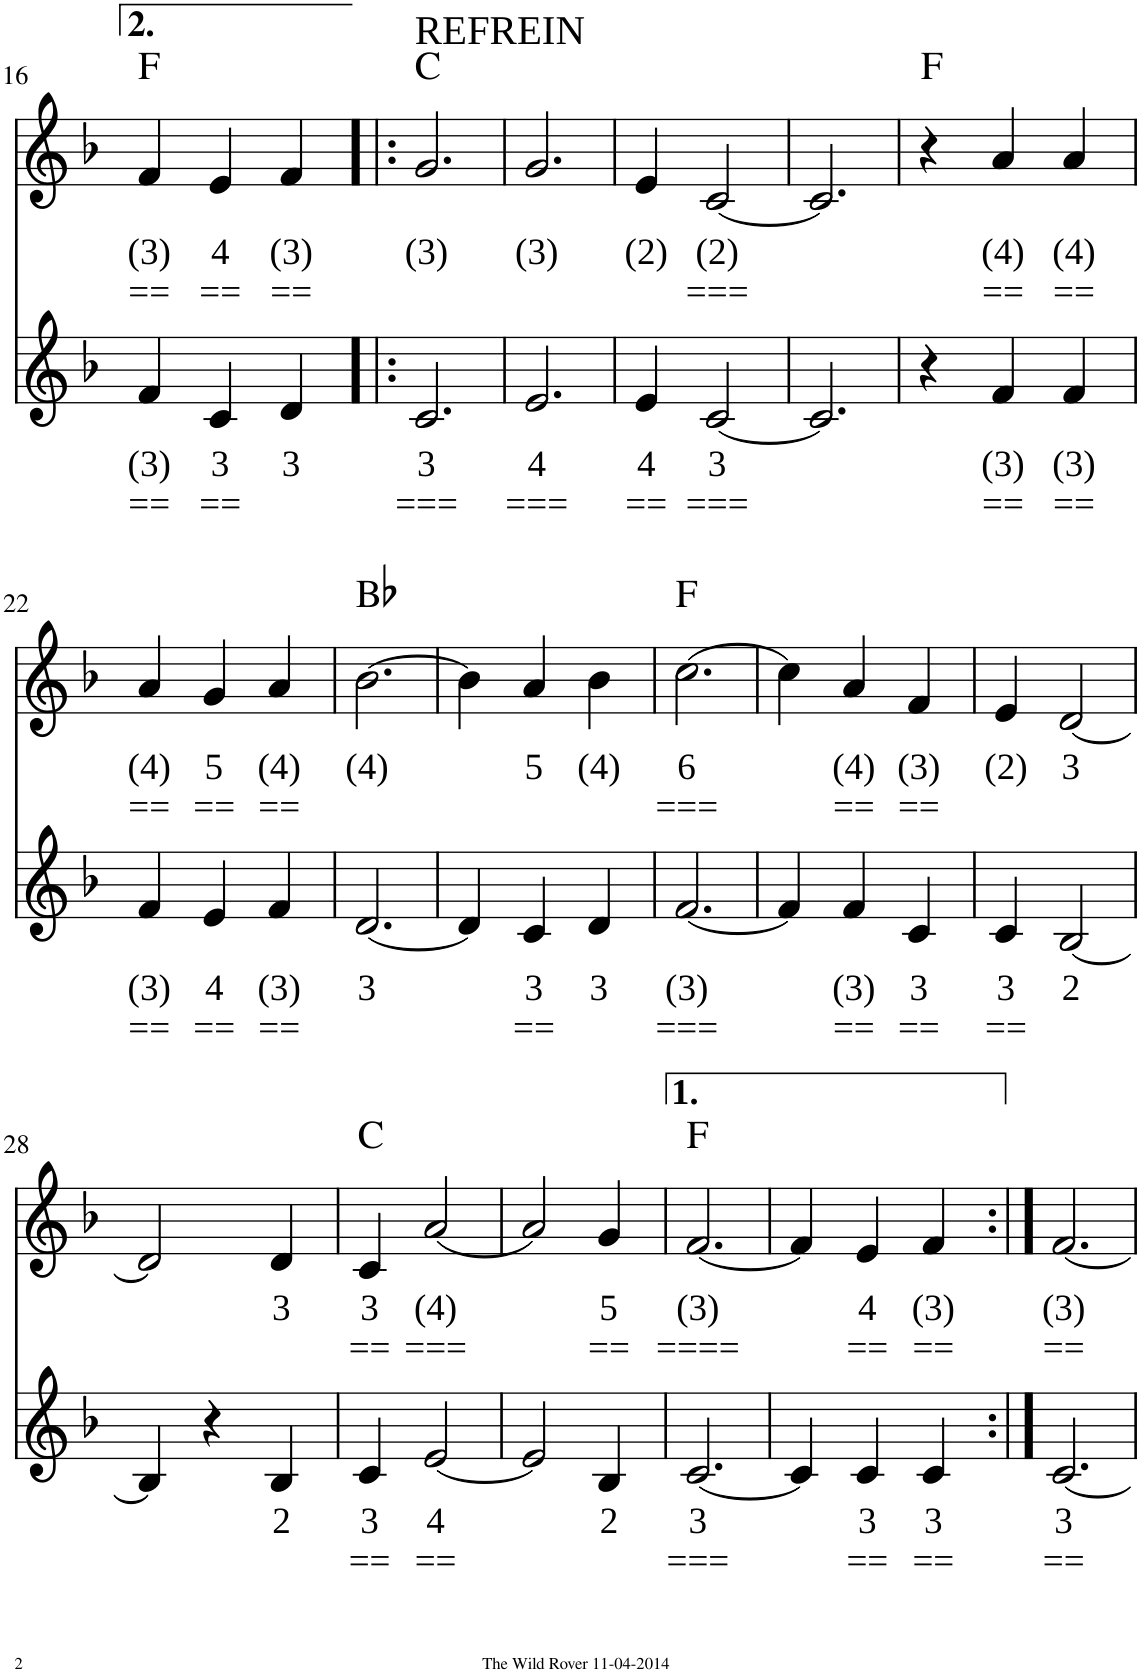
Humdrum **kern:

**kern	**text	**text	**kern	**text	**text	**harte
*part2	*part2	*part2	*part1	*part1	*part1	*part1
*staff2	*staff2	*staff2	*staff1	*staff1	*staff1	*
*I"Voice	*	*	*I"Voice	*	*	*
!!LO:PB:g=z
*clefG2	*	*	*clefG2	*	*	*
*k[b-]	*	*	*k[b-]	*	*	*
*M3/4	*	*	*M3/4	*	*	*
=16	=16	=16	=16	=16	=16	=16
!	!LO:LY:b	!LO:LY:b	!	!LO:LY:b	!LO:LY:b	!
4f/	(3)	==	4f/	(3)	==	F:maj
!	!LO:LY:b	!LO:LY:b	!	!LO:LY:b	!LO:LY:b	!
4c/	3	==	4e/	4	==	.
!	!LO:LY:b	!	!	!LO:LY:b	!LO:LY:b	!
4d/	3	.	4f/	(3)	==	.
=17!|:	=17!|:	=17!|:	=17!|:	=17!|:	=17!|:	=17!|:
!	!	!	!LO:TX:a:t=REFREIN	!	!	!
!	!LO:LY:b	!LO:LY:b	!	!LO:LY:b	!	!
2.c/	3	===	2.g/	(3)	.	C:maj
=18	=18	=18	=18	=18	=18	=18
!	!LO:LY:b	!LO:LY:b	!	!LO:LY:b	!	!
2.e/	4	===	2.g/	(3)	.	.
=19	=19	=19	=19	=19	=19	=19
!	!LO:LY:b	!LO:LY:b	!	!LO:LY:b	!	!
4e/	4	==	4e/	(2)	.	.
!	!LO:LY:b	!LO:LY:b	!	!LO:LY:b	!LO:LY:b	!
[2c/	3	===	[2c/	(2)	===	.
=20	=20	=20	=20	=20	=20	=20
2.c/]	.	.	2.c/]	.	.	.
=21	=21	=21	=21	=21	=21	=21
4r	.	.	4r	.	.	F:maj
!	!LO:LY:b	!LO:LY:b	!	!LO:LY:b	!LO:LY:b	!
4f/	(3)	==	4a/	(4)	==	.
!	!LO:LY:b	!LO:LY:b	!	!LO:LY:b	!LO:LY:b	!
4f/	(3)	==	4a/	(4)	==	.
!!LO:LB:g=z
=22	=22	=22	=22	=22	=22	=22
!	!LO:LY:b	!LO:LY:b	!	!LO:LY:b	!LO:LY:b	!
4f/	(3)	==	4a/	(4)	==	.
!	!LO:LY:b	!LO:LY:b	!	!LO:LY:b	!LO:LY:b	!
4e/	4	==	4g/	5	==	.
!	!LO:LY:b	!LO:LY:b	!	!LO:LY:b	!LO:LY:b	!
4f/	(3)	==	4a/	(4)	==	.
=23	=23	=23	=23	=23	=23	=23
!	!LO:LY:b	!	!	!LO:LY:b	!	!
[2.d/	3	.	[2.b-\	(4)	.	Bb:maj
=24	=24	=24	=24	=24	=24	=24
4d/]	.	.	4b-\]	.	.	.
!	!LO:LY:b	!LO:LY:b	!	!LO:LY:b	!	!
4c/	3	==	4a/	5	.	.
!	!LO:LY:b	!	!	!LO:LY:b	!	!
4d/	3	.	4b-\	(4)	.	.
=25	=25	=25	=25	=25	=25	=25
!	!LO:LY:b	!LO:LY:b	!	!LO:LY:b	!LO:LY:b	!
[2.f/	(3)	===	[2.cc\	6	===	F:maj
=26	=26	=26	=26	=26	=26	=26
4f/]	.	.	4cc\]	.	.	.
!	!LO:LY:b	!LO:LY:b	!	!LO:LY:b	!LO:LY:b	!
4f/	(3)	==	4a/	(4)	==	.
!	!LO:LY:b	!LO:LY:b	!	!LO:LY:b	!LO:LY:b	!
4c/	3	==	4f/	(3)	==	.
=27	=27	=27	=27	=27	=27	=27
!	!LO:LY:b	!LO:LY:b	!	!LO:LY:b	!	!
4c/	3	==	4e/	(2)	.	.
!	!LO:LY:b	!	!	!LO:LY:b	!	!
[2B-/	2	.	[2d/	3	.	.
!!LO:LB:g=z
=28	=28	=28	=28	=28	=28	=28
4B-/]	.	.	2d/]	.	.	.
4r	.	.	.	.	.	.
!	!LO:LY:b	!	!	!LO:LY:b	!	!
4B-/	2	.	4d/	3	.	.
=29	=29	=29	=29	=29	=29	=29
!	!LO:LY:b	!LO:LY:b	!	!LO:LY:b	!LO:LY:b	!
4c/	3	==	4c/	3	==	C:maj
!	!LO:LY:b	!LO:LY:b	!	!LO:LY:b	!LO:LY:b	!
[2e/	4	==	[2a/	(4)	===	.
=30	=30	=30	=30	=30	=30	=30
2e/]	.	.	2a/]	.	.	.
!	!LO:LY:b	!	!	!LO:LY:b	!LO:LY:b	!
4B-/	2	.	4g/	5	==	.
=31	=31	=31	=31	=31	=31	=31
!	!LO:LY:b	!LO:LY:b	!	!LO:LY:b	!LO:LY:b	!
[2.c/	3	===	[2.f/	(3)	====	F:maj
=32	=32	=32	=32	=32	=32	=32
4c/]	.	.	4f/]	.	.	.
!	!LO:LY:b	!LO:LY:b	!	!LO:LY:b	!LO:LY:b	!
4c/	3	==	4e/	4	==	.
!	!LO:LY:b	!LO:LY:b	!	!LO:LY:b	!LO:LY:b	!
4c/	3	==	4f/	(3)	==	.
=33:|!	=33:|!	=33:|!	=33:|!	=33:|!	=33:|!	=33:|!
!	!LO:LY:b	!LO:LY:b	!	!LO:LY:b	!LO:LY:b	!
[2.c/	3	==	[2.f/	(3)	==	.
=	=	=	=	=	=	=
*-	*-	*-	*-	*-	*-	*-
